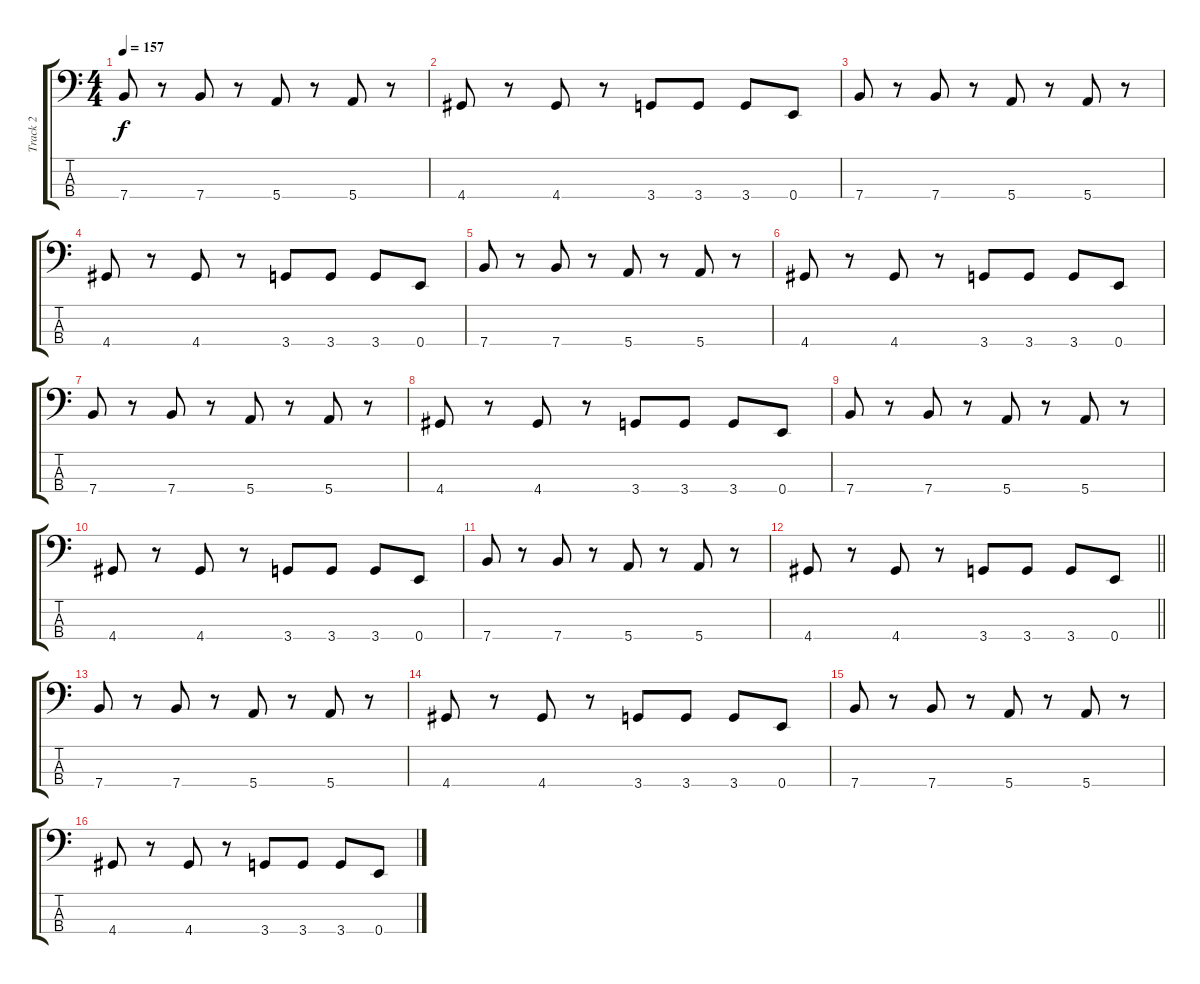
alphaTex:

\track ("Track 2" "Track 2") {instrument electricbasspick}
\staff {score tabs}
\tuning (G2 D2 A1 E1) {hide}
\ts (4 4)
\tempo 157
\clef f4
\ks c
7.4.8{dy f} r.8 7.4.8 r.8 5.4.8 r.8 5.4.8 r.8 |
4.4.8 r.8 4.4.8 r.8 3.4.8 3.4.8 3.4.8 0.4.8 |
7.4.8 r.8 7.4.8 r.8 5.4.8 r.8 5.4.8 r.8 |
4.4.8 r.8 4.4.8 r.8 3.4.8 3.4.8 3.4.8 0.4.8 |
7.4.8 r.8 7.4.8 r.8 5.4.8 r.8 5.4.8 r.8 |
4.4.8 r.8 4.4.8 r.8 3.4.8 3.4.8 3.4.8 0.4.8 |
7.4.8 r.8 7.4.8 r.8 5.4.8 r.8 5.4.8 r.8 |
4.4.8 r.8 4.4.8 r.8 3.4.8 3.4.8 3.4.8 0.4.8 |
7.4.8 r.8 7.4.8 r.8 5.4.8 r.8 5.4.8 r.8 |
4.4.8 r.8 4.4.8 r.8 3.4.8 3.4.8 3.4.8 0.4.8 |
7.4.8 r.8 7.4.8 r.8 5.4.8 r.8 5.4.8 r.8 |
\barLineRight lightlight
4.4.8 r.8 4.4.8 r.8 3.4.8 3.4.8 3.4.8 0.4.8 |
7.4.8 r.8 7.4.8 r.8 5.4.8 r.8 5.4.8 r.8 |
4.4.8 r.8 4.4.8 r.8 3.4.8 3.4.8 3.4.8 0.4.8 |
7.4.8 r.8 7.4.8 r.8 5.4.8 r.8 5.4.8 r.8 |
4.4.8 r.8 4.4.8 r.8 3.4.8 3.4.8 3.4.8 0.4.8
